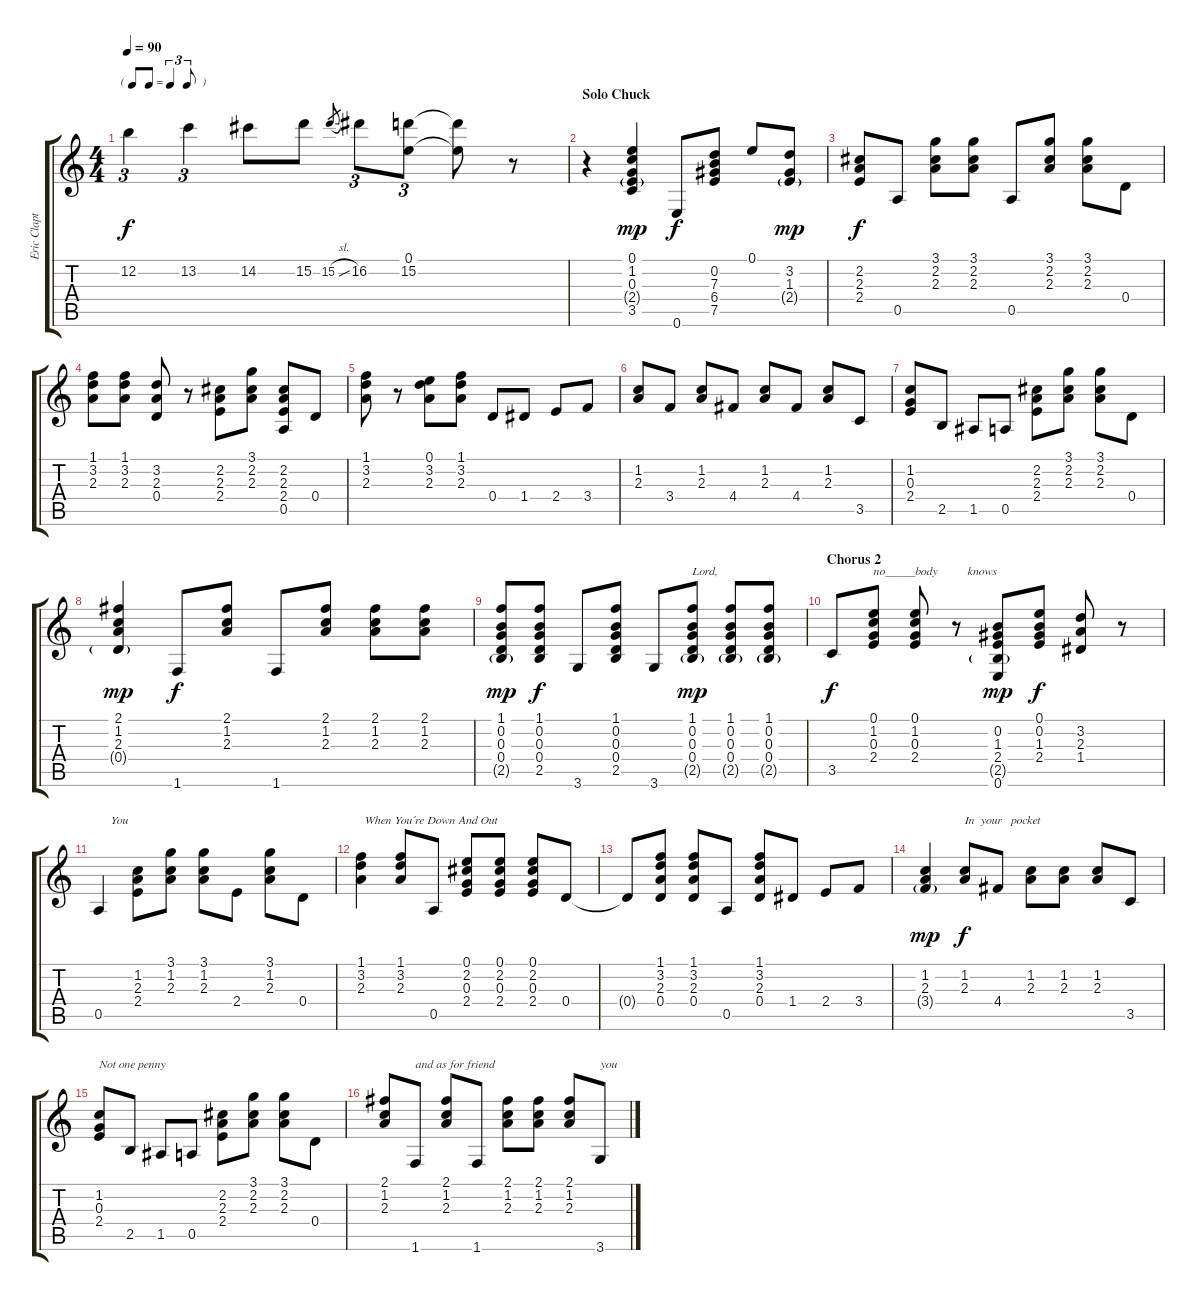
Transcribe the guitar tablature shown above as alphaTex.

\track ("Eric Clapton" "Eric Clapt") {instrument acousticguitarnylon}
\staff {score tabs}
\tuning (E4 B3 G3 D3 A2 E2) {hide}
\ts (4 4)
\tf triplet8th
\tempo 90
\clef g2
\ks c
12.2.4{tu (3 2) dy f} 13.2.4{tu (3 2)} 14.2.8 15.2.8 15.2{sl}.8{gr} 16.2.8{tu (3 2)} (0.1 15.2).8{tu (3 2)} (0.1{t} 15.2{t}).8 r.8 |
\section ("" "Solo Chuck")
r.4 (0.1 1.2 0.3 2.4{g} 3.5).4{dy mp} 0.6.8{dy f} (0.2 7.3 6.4 7.5).8 0.1.8 (3.2 1.3 2.4{g}).8{dy mp} |
(2.2 2.3 2.4).8{dy f} 0.5.8 (3.1 2.2 2.3).8 (3.1 2.2 2.3).8 0.5.8 (3.1 2.2 2.3).8 (3.1 2.2 2.3).8 0.4.8 |
(1.1 3.2 2.3).8 (1.1 3.2 2.3).8 (3.2 2.3 0.4).8 r.8 (2.2 2.3 2.4).8 (3.1 2.2 2.3).8 (2.2 2.3 2.4 0.5).8 0.4.8 |
(1.1 3.2 2.3).8 r.8 (0.1 3.2 2.3).8 (1.1 3.2 2.3).8 0.4.8 1.4.8 2.4.8 3.4.8 |
(1.2 2.3).8 3.4.8 (1.2 2.3).8 4.4.8 (1.2 2.3).8 4.4.8 (1.2 2.3).8 3.5.8 |
(1.2 0.3 2.4).8 2.5.8 1.5.8 0.5.8 (2.2 2.3 2.4).8 (3.1 2.2 2.3).8 (3.1 2.2 2.3).8 0.4.8 |
(2.1 1.2 2.3 0.4{g}).4{dy mp} 1.6.8{dy f} (2.1 1.2 2.3).8 1.6.8 (2.1 1.2 2.3).8 (2.1 1.2 2.3).8 (2.1 1.2 2.3).8 |
(1.1 0.2 0.3 0.4 2.5{g}).8{dy mp} (1.1 0.2 0.3 0.4 2.5).8{dy f} 3.6.8 (1.1 0.2 0.3 0.4 2.5).8 3.6.8 (1.1 0.2 0.3 0.4 2.5{g}).8{txt "Lord," dy mp} (1.1 0.2 0.3 0.4 2.5{g}).8 (1.1 0.2 0.3 0.4 2.5{g}).8 |
\section ("" "Chorus 2")
3.5.8{dy f} (0.1 1.2 0.3 2.4).8{txt "no_____body          knows"} (0.1 1.2 0.3 2.4).8 r.8 (0.2 1.3 2.4 2.5{g} 0.6).8{dy mp} (0.1 0.2 1.3 2.4).8{dy f} (3.2 2.3 1.4).8 r.8 |
0.5.4{txt "    You"} (1.2 2.3 2.4).8 (3.1 1.2 2.3).8 (3.1 1.2 2.3).8 2.4.8 (3.1 1.2 2.3).8 0.4.8 |
(1.1 3.2 2.3).4{txt " When You´re Down And Out"} (1.1 3.2 2.3).8 0.5.8 (0.1 2.2 0.3 2.4).8 (0.1 2.2 0.3 2.4).8 (0.1 2.2 0.3 2.4).8 0.4.8 |
0.4{t}.8 (1.1 3.2 2.3 0.4).8 (1.1 3.2 2.3 0.4).8 0.5.8 (1.1 3.2 2.3 0.4).8 1.4.8 2.4.8 3.4.8 |
(1.2 2.3 3.4{g}).4{dy mp} (1.2 2.3).8{txt "In  your   pocket" dy f} 4.4.8 (1.2 2.3).8 (1.2 2.3).8 (1.2 2.3).8 3.5.8 |
(1.2 0.3 2.4).8{txt "Not one penny"} 2.5.8 1.5.8 0.5.8 (2.2 2.3 2.4).8 (3.1 2.2 2.3).8 (3.1 2.2 2.3).8 0.4.8 |
(2.1 1.2 2.3).8 1.6.8{txt "and as for friend"} (2.1 1.2 2.3).8 1.6.8 (2.1 1.2 2.3).8 (2.1 1.2 2.3).8 (2.1 1.2 2.3).8 3.6.8{txt "you"}
